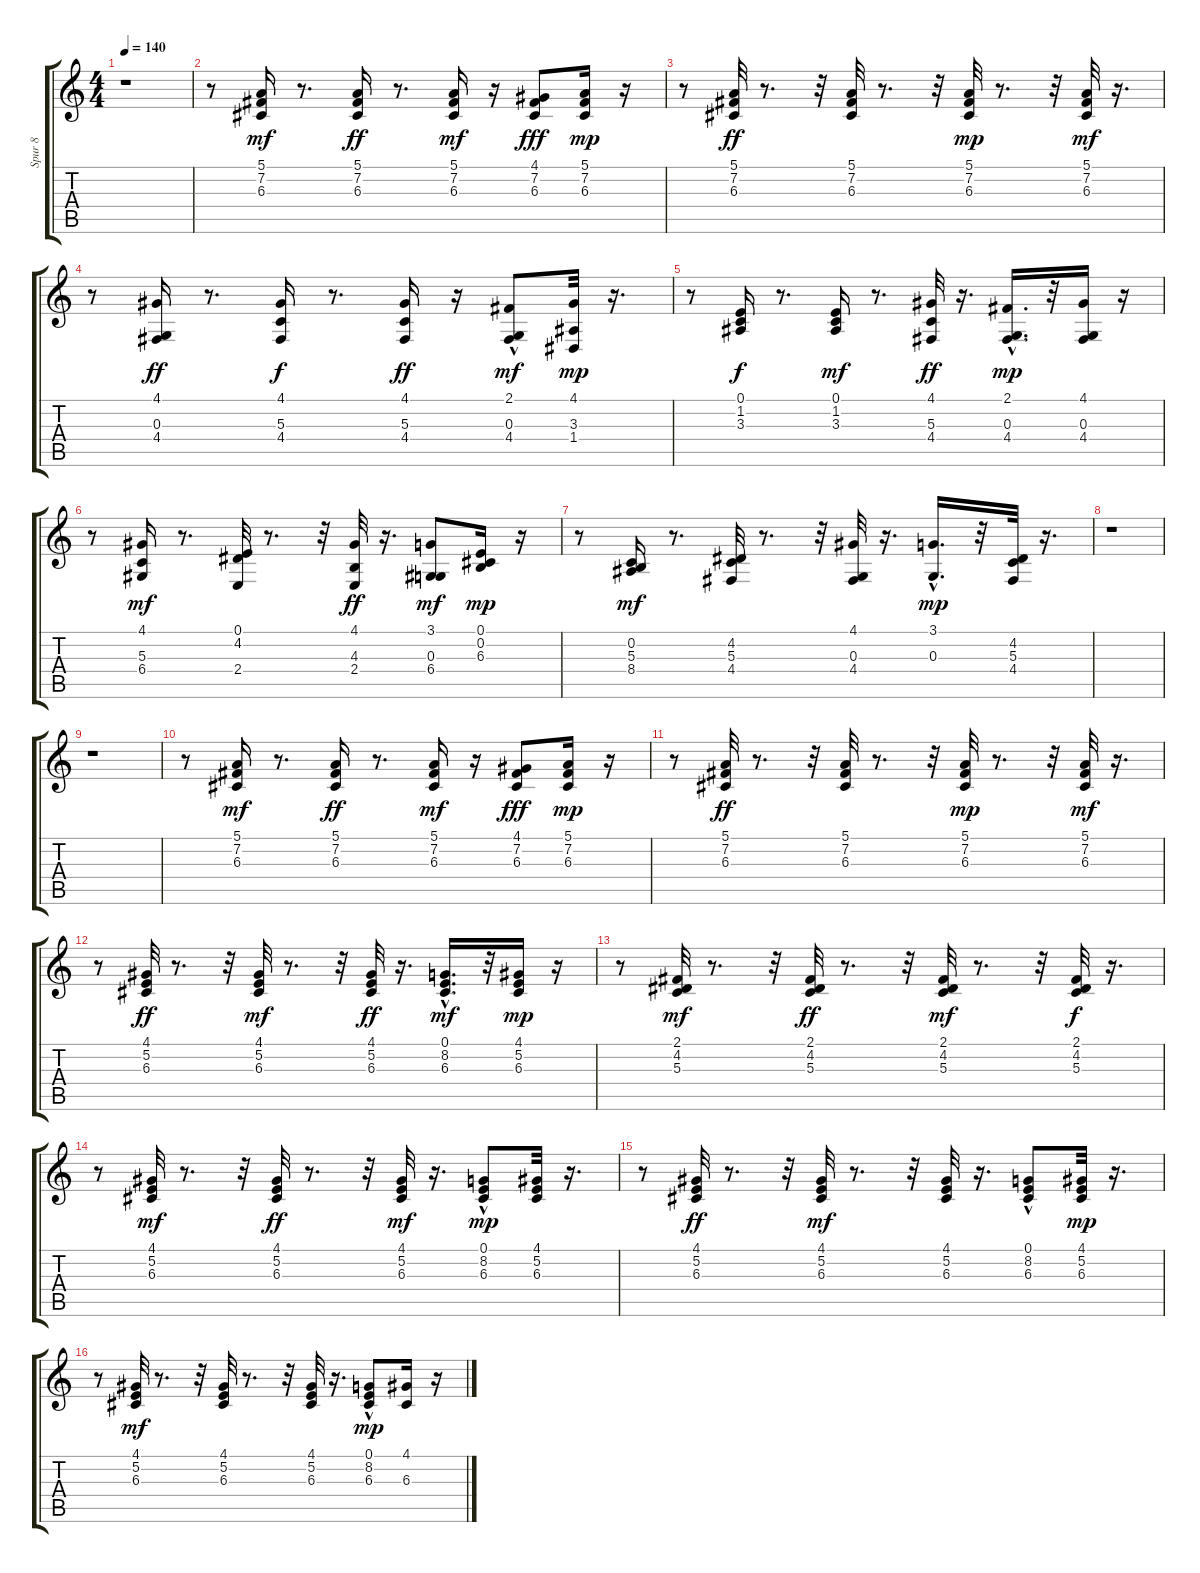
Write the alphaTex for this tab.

\track ("Spur 8" "Spur 8") {instrument trombone}
\staff {score tabs}
\tuning (E4 B3 G3 D3 A2 E2) {hide}
\ts (4 4)
\tempo 140
\clef g2
\ks c
r.1{dy f} |
r.8 (5.1 7.2 6.3).16{dy mf} r.8{d} (5.1 7.2 6.3).16{dy ff} r.8{d} (5.1 7.2 6.3).16{dy mf} r.16 (4.1 7.2 6.3).8{dy fff} (5.1 7.2 6.3).16{dy mp} r.16 |
r.8 (5.1 7.2 6.3).32{dy ff} r.8{d} r.32 (5.1 7.2 6.3).32 r.8{d} r.32 (5.1 7.2 6.3).32{dy mp} r.8{d} r.32 (5.1 7.2 6.3).32{dy mf} r.16{d} |
r.8 (4.1 0.3 4.4).16{dy ff} r.8{d} (4.1 5.3 4.4).16{dy f} r.8{d} (4.1 5.3 4.4).16{dy ff} r.16 (2.1 0.3{hac} 4.4{hac}).8{dy mf} (4.1 3.3 1.4).32{dy mp} r.16{d} |
r.8 (0.1 1.2 3.3).16{dy f} r.8{d} (0.1 1.2 3.3).16{dy mf} r.8{d} (4.1 5.3 4.4).32{dy ff} r.16{d} (2.1{hac} 0.3 4.4).16{d dy mp} r.32 (4.1 0.3 4.4).16 r.16 |
r.8 (4.1 5.3 6.4).16{dy mf} r.8{d} (0.1 4.2 2.4).32 r.8{d} r.32 (4.1 4.3 2.4).32{dy ff} r.16{d} (3.1 0.3 6.4).8{dy mf} (0.1 0.2 6.3).16{dy mp} r.16 |
r.8 (0.2 5.3 8.4).16{dy mf} r.8{d} (4.2 5.3 4.4).32 r.8{d} r.32 (4.1 0.3 4.4).32 r.16{d} (3.1{hac} 0.3{hac}).16{d dy mp} r.32 (4.2 5.3 4.4).32 r.16{d} |
r.1 |
r.1 |
r.8 (5.1 7.2 6.3).16{dy mf} r.8{d} (5.1 7.2 6.3).16{dy ff} r.8{d} (5.1 7.2 6.3).16{dy mf} r.16 (4.1 7.2 6.3).8{dy fff} (5.1 7.2 6.3).16{dy mp} r.16 |
r.8 (5.1 7.2 6.3).32{dy ff} r.8{d} r.32 (5.1 7.2 6.3).32 r.8{d} r.32 (5.1 7.2 6.3).32{dy mp} r.8{d} r.32 (5.1 7.2 6.3).32{dy mf} r.16{d} |
r.8 (4.1 5.2 6.3).32{dy ff} r.8{d} r.32 (4.1 5.2 6.3).32{dy mf} r.8{d} r.32 (4.1 5.2 6.3).32{dy ff} r.16{d} (0.1 8.2{hac} 6.3).16{d dy mf} r.32 (4.1 5.2 6.3).16{dy mp} r.16 |
r.8 (2.1 4.2 5.3).32{dy mf} r.8{d} r.32 (2.1 4.2 5.3).32{dy ff} r.8{d} r.32 (2.1 4.2 5.3).32{dy mf} r.8{d} r.32 (2.1 4.2 5.3).32{dy f} r.16{d} |
r.8 (4.1 5.2 6.3).32{dy mf} r.8{d} r.32 (4.1 5.2 6.3).32{dy ff} r.8{d} r.32 (4.1 5.2 6.3).32{dy mf} r.16{d} (0.1 8.2 6.3{hac}).8{dy mp} (4.1 5.2 6.3).32 r.16{d} |
r.8 (4.1 5.2 6.3).32{dy ff} r.8{d} r.32 (4.1 5.2 6.3).32{dy mf} r.8{d} r.32 (4.1 5.2 6.3).32 r.16{d} (0.1{hac} 8.2 6.3{hac}).8 (4.1 5.2 6.3).32{dy mp} r.16{d} |
r.8 (4.1 5.2 6.3).32{dy mf} r.8{d} r.32 (4.1 5.2 6.3).32 r.8{d} r.32 (4.1 5.2 6.3).32 r.16{d} (0.1 8.2 6.3{hac}).8{dy mp} (4.1 6.3).16 r.16
